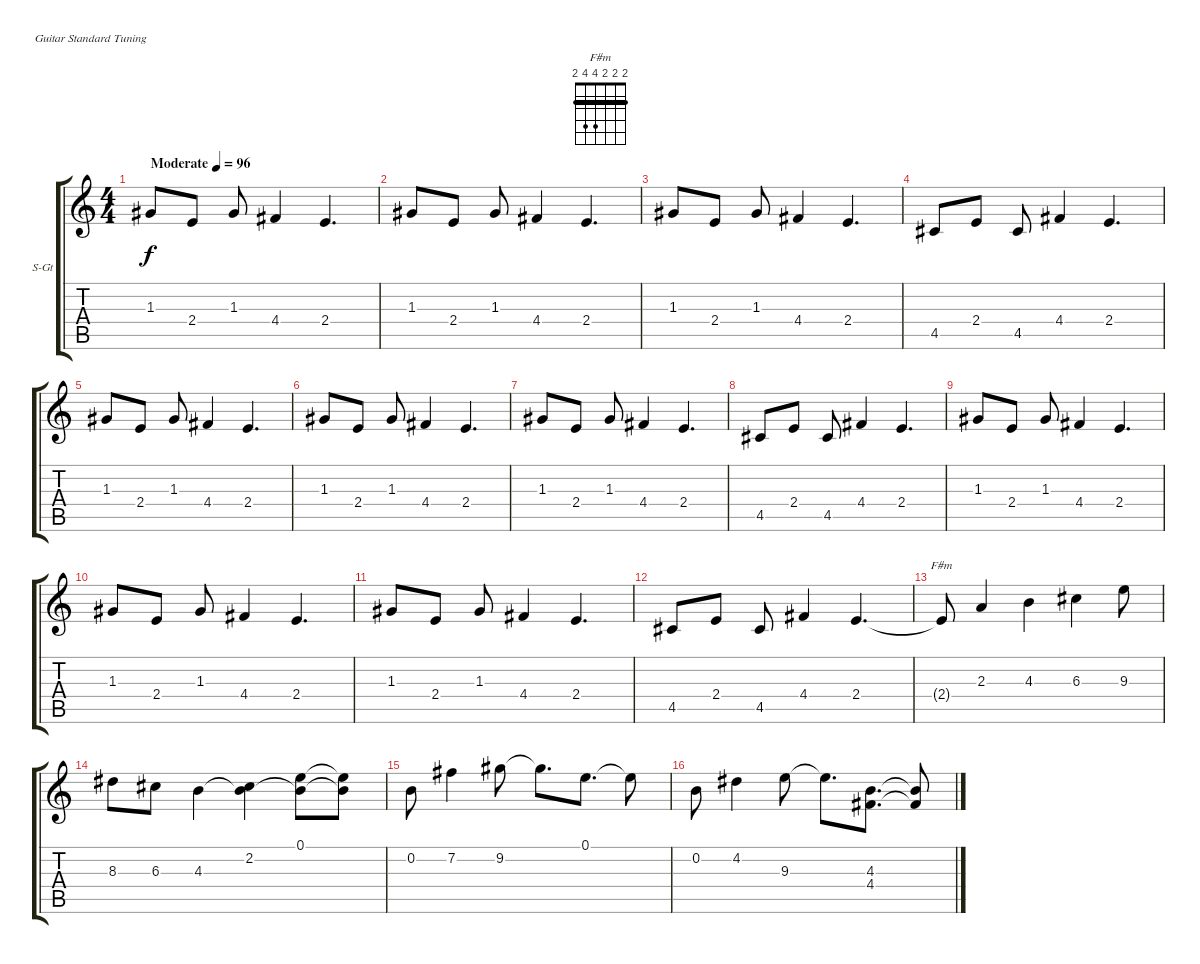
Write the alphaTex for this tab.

\bracketExtendMode groupsimilarinstruments
\firstSystemTrackNameOrientation horizontal
\otherSystemsTrackNameOrientation horizontal
\track ("Track 2" "S-Gt") {instrument electricgrandpiano}
\staff {score tabs}
\tuning (E4 B3 G3 D3 A2 E2)
\displaytranspose 12
\chord ("F#m" 2 2 2 4 4 2) {barre (2 2 2)}
\ts (4 4)
\beaming (8 2 2 2 2)
\tempo (96 "Moderate")
\clef g2
\ks c
1.3.8{dy f instrument electricgrandpiano} 2.4.8 1.3.8 4.4.4 2.4.4{d} |
1.3.8 2.4.8 1.3.8 4.4.4 2.4.4{d} |
1.3.8 2.4.8 1.3.8 4.4.4 2.4.4{d} |
4.5.8 2.4.8 4.5.8 4.4.4 2.4.4{d} |
1.3.8 2.4.8 1.3.8 4.4.4 2.4.4{d} |
1.3.8 2.4.8 1.3.8 4.4.4 2.4.4{d} |
1.3.8 2.4.8 1.3.8 4.4.4 2.4.4{d} |
4.5.8 2.4.8 4.5.8 4.4.4 2.4.4{d} |
1.3.8 2.4.8 1.3.8 4.4.4 2.4.4{d} |
1.3.8 2.4.8 1.3.8 4.4.4 2.4.4{d} |
1.3.8 2.4.8 1.3.8 4.4.4 2.4.4{d} |
4.5.8 2.4.8 4.5.8 4.4.4 2.4.4{d} |
2.4{t}.8{ch "F#m"} 2.3.4 4.3.4 6.3.4 9.3.8 |
8.3.8 6.3.8 4.3.4 (2.2 4.3{t}).4 (0.1 4.3{t}).8 (0.1{t} 4.3{t}).8 |
0.2.8 7.2.4 9.2.8 9.2{t}.8{d} 0.1.8{d} 0.1{t}.8 |
0.2.8 4.2.4 9.3.8 9.3{t}.8{d} (4.3 4.4).8{d} (4.3{t} 4.4{t}).8
